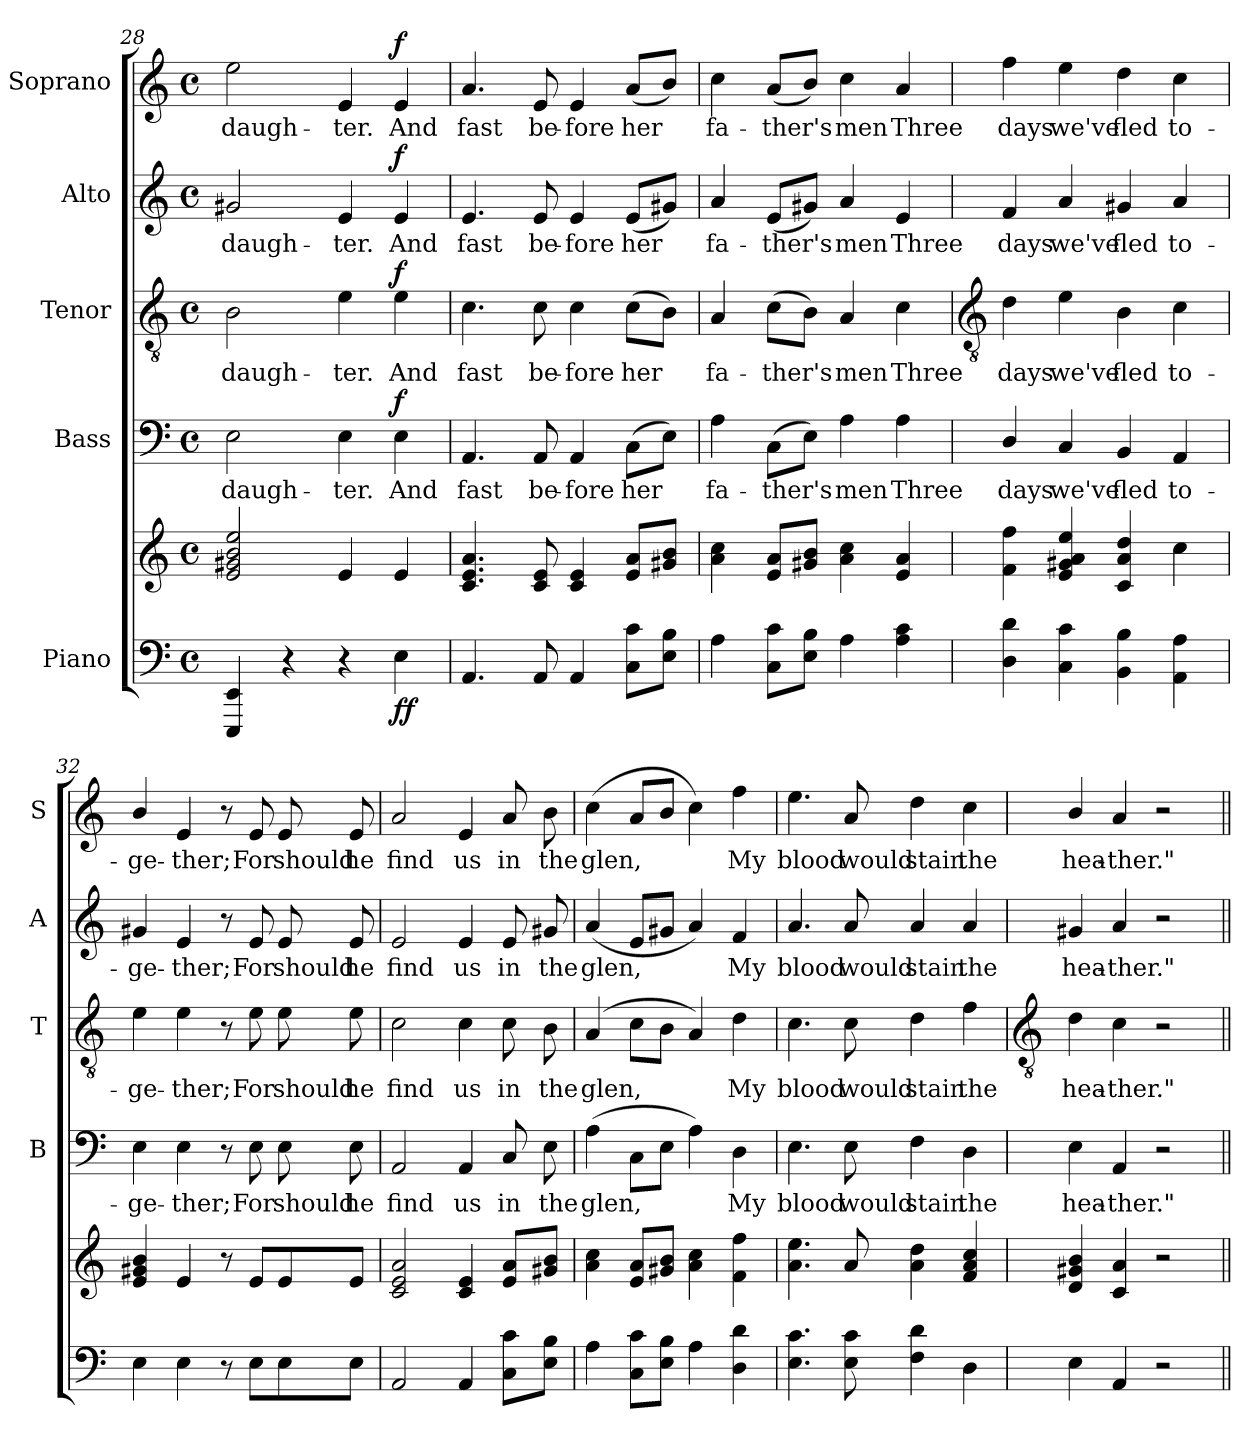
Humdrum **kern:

**kern	**kern	**dynam	**kern	**text	**dynam	**kern	**text	**dynam	**kern	**text	**dynam	**kern	**text	**dynam
*part5	*part5	*part5	*part4	*part4	*part4	*part3	*part3	*part3	*part2	*part2	*part2	*part1	*part1	*part1
*staff6	*staff5	*staff5/6	*staff4	*staff4	*staff4	*staff3	*staff3	*staff3	*staff2	*staff2	*staff2	*staff1	*staff1	*staff1
*I"Piano	*	*	*I"Bass	*	*	*I"Tenor	*	*	*I"Alto	*	*	*I"Soprano	*	*
*	*	*	*I'B	*	*	*I'T	*	*	*I'A	*	*	*I'S	*	*
*clefF4	*clefG2	*	*clefF4	*	*	*clefGv2	*	*	*clefG2	*	*	*clefG2	*	*
*k[]	*k[]	*	*k[]	*	*	*k[]	*	*	*k[]	*	*	*k[]	*	*
*C:	*C:	*	*C:	*	*	*C:	*	*	*C:	*	*	*C:	*	*
*M4/4	*M4/4	*	*M4/4	*	*	*M4/4	*	*	*M4/4	*	*	*M4/4	*	*
*met(c)	*met(c)	*	*met(c)	*	*	*met(c)	*	*	*met(c)	*	*	*met(c)	*	*
=28	=28	=28	=28	=28	=28	=28	=28	=28	=28	=28	=28	=28	=28	=28
!	!	!	!	!LO:LY:b	!	!	!LO:LY:b	!	!	!LO:LY:b	!	!	!LO:LY:b	!
4EEE 4EE	2e 2g#X 2b 2ee	.	2E	daugh-	.	2B	daugh-	.	2g#X	daugh-	.	2ee	daugh-	.
4r	.	.	.	.	.	.	.	.	.	.	.	.	.	.
!	!	!	!	!LO:LY:b	!	!	!LO:LY:b	!	!	!LO:LY:b	!	!	!LO:LY:b	!
4r	4e	.	4E	-ter.	.	4e	-ter.	.	4e	-ter.	.	4e	-ter.	.
!	!	!LO:DY:b=2	!	!LO:LY:b	!	!	!LO:LY:b	!	!	!LO:LY:b	!	!	!LO:LY:b	!
!	!	!LO:DY:n=1:b	!	!	!LO:DY:b	!	!	!LO:DY:b	!	!	!LO:DY:b	!	!	!LO:DY:b
4E	4e	f f	4E	And	f	4e	And	f	4e	And	f	4e	And	f
=29	=29	=29	=29	=29	=29	=29	=29	=29	=29	=29	=29	=29	=29	=29
!	!	!	!	!LO:LY:b	!	!	!LO:LY:b	!	!	!LO:LY:b	!	!	!LO:LY:b	!
4.AA	4.c 4.e 4.a	.	4.AA	fast	.	4.c	fast	.	4.e	fast	.	4.a	fast	.
!	!	!	!	!LO:LY:b	!	!	!LO:LY:b	!	!	!LO:LY:b	!	!	!LO:LY:b	!
8AA	8c 8e	.	8AA	be-	.	8c	be-	.	8e	be-	.	8e	be-	.
!	!	!	!	!LO:LY:b	!	!	!LO:LY:b	!	!	!LO:LY:b	!	!	!LO:LY:b	!
4AA	4c 4e	.	4AA	-fore	.	4c	-fore	.	4e	-fore	.	4e	-fore	.
!	!	!	!	!LO:LY:b	!	!	!LO:LY:b	!	!	!LO:LY:b	!	!	!LO:LY:b	!
8C 8cL	8e 8aL	.	(>8CL	her	.	(>8cL	her	.	(<8eL	her	.	(<8aL	her	.
8E 8BJ	8g#X 8bJ	.	8EJ)	.	.	8BJ)	.	.	8g#XJ)	.	.	8bJ)	.	.
=30	=30	=30	=30	=30	=30	=30	=30	=30	=30	=30	=30	=30	=30	=30
!	!	!	!	!LO:LY:b	!	!	!LO:LY:b	!	!	!LO:LY:b	!	!	!LO:LY:b	!
4A	4a 4cc	.	4A	fa-	.	4A	fa-	.	4a	fa-	.	4cc	fa-	.
!	!	!	!	!LO:LY:b	!	!	!LO:LY:b	!	!	!LO:LY:b	!	!	!LO:LY:b	!
8C 8cL	8e 8aL	.	(>8CL	-ther's	.	(>8cL	-ther's	.	(<8eL	-ther's	.	(<8aL	-ther's	.
8E 8BJ	8g#X 8bJ	.	8EJ)	.	.	8BJ)	.	.	8g#XJ)	.	.	8bJ)	.	.
!	!	!	!	!LO:LY:b	!	!	!LO:LY:b	!	!	!LO:LY:b	!	!	!LO:LY:b	!
4A	4a 4cc	.	4A	men	.	4A	men	.	4a	men	.	4cc	men	.
!	!	!	!	!LO:LY:b	!	!	!LO:LY:b	!	!	!LO:LY:b	!	!	!LO:LY:b	!
4A 4c	4e 4a	.	4A	Three	.	4c	Three	.	4e	Three	.	4a	Three	.
!!LO:LB:g=z
=31	=31	=31	=31	=31	=31	=31	=31	=31	=31	=31	=31	=31	=31	=31
*	*	*	*	*	*	*clefGv2	*	*	*	*	*	*	*	*
!	!	!	!	!LO:LY:b	!	!	!LO:LY:b	!	!	!LO:LY:b	!	!	!LO:LY:b	!
4D\ 4d\	4f 4ff	.	4D/	days	.	4d	days	.	4f	days	.	4ff	days	.
!	!	!	!	!LO:LY:b	!	!	!LO:LY:b	!	!	!LO:LY:b	!	!	!LO:LY:b	!
4C 4c	4e 4g#X 4a 4ee	.	4C	we've	.	4e	we've	.	4a	we've	.	4ee	we've	.
!	!	!	!	!LO:LY:b	!	!	!LO:LY:b	!	!	!LO:LY:b	!	!	!LO:LY:b	!
4BB 4B	4c 4a 4dd	.	4BB	fled	.	4B	fled	.	4g#X	fled	.	4dd	fled	.
!	!	!	!	!LO:LY:b	!	!	!LO:LY:b	!	!	!LO:LY:b	!	!	!LO:LY:b	!
4AA 4A	4cc	.	4AA	to-	.	4c	to-	.	4a	to-	.	4cc	to-	.
=32	=32	=32	=32	=32	=32	=32	=32	=32	=32	=32	=32	=32	=32	=32
!	!	!	!	!LO:LY:b	!	!	!LO:LY:b	!	!	!LO:LY:b	!	!	!LO:LY:b	!
4E\	4e/ 4g#X/ 4b/	.	4E\	-ge-	.	4e\	-ge-	.	4g#X/	-ge-	.	4b/	-ge-	.
!	!	!	!	!LO:LY:b	!	!	!LO:LY:b	!	!	!LO:LY:b	!	!	!LO:LY:b	!
4E	4e	.	4E	-ther;	.	4e	-ther;	.	4e	-ther;	.	4e	-ther;	.
8r	8r	.	8r	.	.	8r	.	.	8r	.	.	8r	.	.
!	!	!	!	!LO:LY:b	!	!	!LO:LY:b	!	!	!LO:LY:b	!	!	!LO:LY:b	!
8EL	8eL	.	8E	For	.	8e	For	.	8e	For	.	8e	For	.
!	!	!	!	!LO:LY:b	!	!	!LO:LY:b	!	!	!LO:LY:b	!	!	!LO:LY:b	!
8E	8e	.	8E	should	.	8e	should	.	8e	should	.	8e	should	.
!	!	!	!	!LO:LY:b	!	!	!LO:LY:b	!	!	!LO:LY:b	!	!	!LO:LY:b	!
8EJ	8eJ	.	8E	he	.	8e	he	.	8e	he	.	8e	he	.
=33	=33	=33	=33	=33	=33	=33	=33	=33	=33	=33	=33	=33	=33	=33
!	!	!	!	!LO:LY:b	!	!	!LO:LY:b	!	!	!LO:LY:b	!	!	!LO:LY:b	!
2AA	2c 2e 2a	.	2AA	find	.	2c	find	.	2e	find	.	2a	find	.
!	!	!	!	!LO:LY:b	!	!	!LO:LY:b	!	!	!LO:LY:b	!	!	!LO:LY:b	!
4AA	4c 4e	.	4AA	us	.	4c	us	.	4e	us	.	4e	us	.
!	!	!	!	!LO:LY:b	!	!	!LO:LY:b	!	!	!LO:LY:b	!	!	!LO:LY:b	!
8C 8cL	8e 8aL	.	8C	in	.	8c	in	.	8e	in	.	8a	in	.
!	!	!	!	!LO:LY:b	!	!	!LO:LY:b	!	!	!LO:LY:b	!	!	!LO:LY:b	!
8E 8BJ	8g#X 8bJ	.	8E	the	.	8B	the	.	8g#X	the	.	8b	the	.
=34	=34	=34	=34	=34	=34	=34	=34	=34	=34	=34	=34	=34	=34	=34
!	!	!	!	!LO:LY:b	!	!	!LO:LY:b	!	!	!LO:LY:b	!	!	!LO:LY:b	!
4A	4a 4cc	.	(>4A	glen,	.	(>4A	glen,	.	(<4a	glen,	.	(>4cc	glen,	.
8C 8cL	8e 8aL	.	8CL	.	.	8cL	.	.	8eL	.	.	8aL	.	.
8E 8BJ	8g#X 8bJ	.	8EJ	.	.	8BJ	.	.	8g#XJ	.	.	8bJ	.	.
4A	4a 4cc	.	4A)	.	.	4A)	.	.	4a)	.	.	4cc)	.	.
!	!	!	!	!LO:LY:b	!	!	!LO:LY:b	!	!	!LO:LY:b	!	!	!LO:LY:b	!
4D 4d	4f 4ff	.	4D	My	.	4d	My	.	4f	My	.	4ff	My	.
=35	=35	=35	=35	=35	=35	=35	=35	=35	=35	=35	=35	=35	=35	=35
!	!	!	!	!LO:LY:b	!	!	!LO:LY:b	!	!	!LO:LY:b	!	!	!LO:LY:b	!
4.E 4.c	4.a 4.ee	.	4.E	blood	.	4.c	blood	.	4.a	blood	.	4.ee	blood	.
!	!	!	!	!LO:LY:b	!	!	!LO:LY:b	!	!	!LO:LY:b	!	!	!LO:LY:b	!
8E 8c	8a	.	8E	would	.	8c	would	.	8a	would	.	8a	would	.
!	!	!	!	!LO:LY:b	!	!	!LO:LY:b	!	!	!LO:LY:b	!	!	!LO:LY:b	!
4F 4d	4a 4dd	.	4F	stain	.	4d	stain	.	4a	stain	.	4dd	stain	.
!	!	!	!	!LO:LY:b	!	!	!LO:LY:b	!	!	!LO:LY:b	!	!	!LO:LY:b	!
4D	4f 4a 4cc	.	4D	the	.	4f	the	.	4a	the	.	4cc	the	.
!!LO:LB:g=z
=36	=36	=36	=36	=36	=36	=36	=36	=36	=36	=36	=36	=36	=36	=36
*	*	*	*	*	*	*clefGv2	*	*	*	*	*	*	*	*
!	!	!	!	!LO:LY:b	!	!	!LO:LY:b	!	!	!LO:LY:b	!	!	!LO:LY:b	!
4E\	4d/ 4g#X/ 4b/	.	4E\	hea-	.	4d\	hea-	.	4g#X/	hea-	.	4b/	hea-	.
!	!	!	!	!LO:LY:b	!	!	!LO:LY:b	!	!	!LO:LY:b	!	!	!LO:LY:b	!
4AA	4c 4a	.	4AA	-ther."	.	4c	-ther."	.	4a	-ther."	.	4a	-ther."	.
2r	2r	.	2r	.	.	2r	.	.	2r	.	.	2r	.	.
=||	=||	=||	=||	=||	=||	=||	=||	=||	=||	=||	=||	=||	=||	=||
*-	*-	*-	*-	*-	*-	*-	*-	*-	*-	*-	*-	*-	*-	*-
